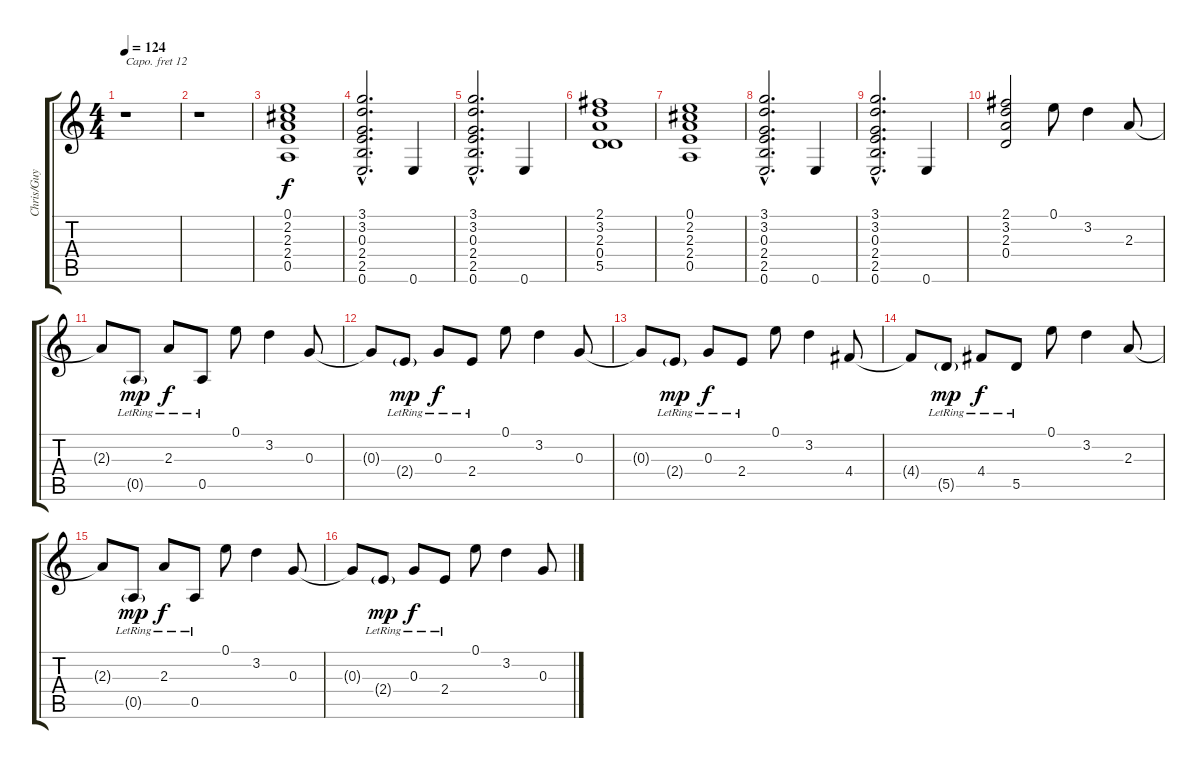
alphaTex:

\track ("Chris/Guy (piano overdub)" "Chris/Guy ") {instrument acousticgrandpiano}
\staff {score tabs}
\capo 12
\tuning (E4 B3 G3 D3 A2 E2) {hide}
\ts (4 4)
\tempo 124
\clef g2
\ks c
r.1{dy f} |
r.1 |
(0.1 2.2 2.3 2.4 0.5).1 |
(3.1{hac} 3.2{hac} 0.3{hac} 2.4{hac} 2.5{hac} 0.6{hac}).2{d} 0.6.4 |
(3.1{hac} 3.2{hac} 0.3{hac} 2.4{hac} 2.5{hac} 0.6{hac}).2{d} 0.6.4 |
(2.1 3.2 2.3 0.4 5.5).1 |
(0.1 2.2 2.3 2.4 0.5).1 |
(3.1{hac} 3.2{hac} 0.3{hac} 2.4{hac} 2.5{hac} 0.6{hac}).2{d} 0.6.4 |
(3.1{hac} 3.2{hac} 0.3{hac} 2.4{hac} 2.5{hac} 0.6{hac}).2{d} 0.6.4 |
(2.1 3.2 2.3 0.4).2 0.1.8 3.2.4 2.3.8 |
2.3{t}.8 0.5{g lr}.8{dy mp} 2.3{lr}.8{dy f} 0.5{lr}.8 0.1.8 3.2.4 0.3.8 |
0.3{t}.8 2.4{g lr}.8{dy mp} 0.3{lr}.8{dy f} 2.4{lr}.8 0.1.8 3.2.4 0.3.8 |
0.3{t}.8 2.4{g lr}.8{dy mp} 0.3{lr}.8{dy f} 2.4{lr}.8 0.1.8 3.2.4 4.4.8 |
4.4{t}.8 5.5{g lr}.8{dy mp} 4.4{lr}.8{dy f} 5.5{lr}.8 0.1.8 3.2.4 2.3.8 |
2.3{t}.8 0.5{g lr}.8{dy mp} 2.3{lr}.8{dy f} 0.5{lr}.8 0.1.8 3.2.4 0.3.8 |
0.3{t}.8 2.4{g lr}.8{dy mp} 0.3{lr}.8{dy f} 2.4{lr}.8 0.1.8 3.2.4 0.3.8
